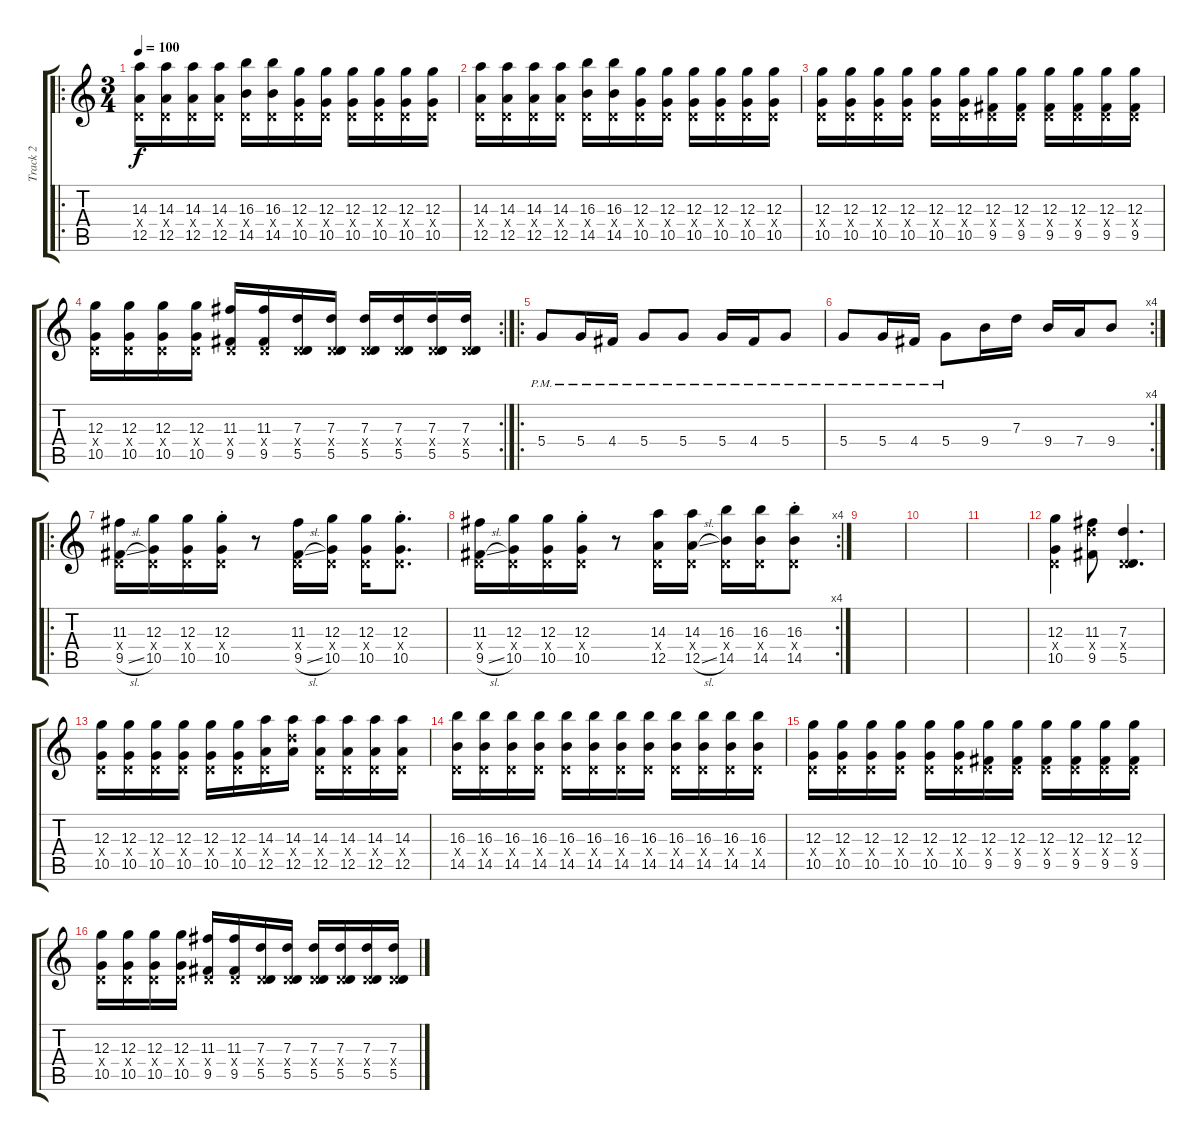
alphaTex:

\track ("Track 2" "Track 2") {instrument electricguitarclean}
\staff {score tabs}
\tuning (E4 B3 G3 D3 A2 E2) {hide}
\ro
\ts (3 4)
\tempo 100
\clef g2
\ks c
(14.3 0.4{x} 12.5).16{dy f} (14.3 0.4{x} 12.5).16 (14.3 0.4{x} 12.5).16 (14.3 0.4{x} 12.5).16 (16.3 0.4{x} 14.5).16 (16.3 0.4{x} 14.5).16 (12.3 0.4{x} 10.5).16 (12.3 0.4{x} 10.5).16 (12.3 0.4{x} 10.5).16 (12.3 0.4{x} 10.5).16 (12.3 0.4{x} 10.5).16 (12.3 0.4{x} 10.5).16 |
(14.3 0.4{x} 12.5).16 (14.3 0.4{x} 12.5).16 (14.3 0.4{x} 12.5).16 (14.3 0.4{x} 12.5).16 (16.3 0.4{x} 14.5).16 (16.3 0.4{x} 14.5).16 (12.3 0.4{x} 10.5).16 (12.3 0.4{x} 10.5).16 (12.3 0.4{x} 10.5).16 (12.3 0.4{x} 10.5).16 (12.3 0.4{x} 10.5).16 (12.3 0.4{x} 10.5).16 |
(12.3 0.4{x} 10.5).16 (12.3 0.4{x} 10.5).16 (12.3 0.4{x} 10.5).16 (12.3 0.4{x} 10.5).16 (12.3 0.4{x} 10.5).16 (12.3 0.4{x} 10.5).16 (12.3 0.4{x} 9.5).16 (12.3 0.4{x} 9.5).16 (12.3 0.4{x} 9.5).16 (12.3 0.4{x} 9.5).16 (12.3 0.4{x} 9.5).16 (12.3 0.4{x} 9.5).16 |
\rc 2
(12.3 0.4{x} 10.5).16 (12.3 0.4{x} 10.5).16 (12.3 0.4{x} 10.5).16 (12.3 0.4{x} 10.5).16 (11.3 0.4{x} 9.5).16 (11.3 0.4{x} 9.5).16 (7.3 0.4{x} 5.5).16 (7.3 0.4{x} 5.5).16 (7.3 0.4{x} 5.5).16 (7.3 0.4{x} 5.5).16 (7.3 0.4{x} 5.5).16 (7.3 0.4{x} 5.5).16 |
\ro
5.4{pm}.8 5.4{pm}.16 4.4{pm}.16 5.4{pm}.8 5.4{pm}.8 5.4{pm}.16 4.4{pm}.16 5.4{pm}.8 |
\rc 4
5.4{pm}.8 5.4{pm}.16 4.4{pm}.16 5.4{pm}.8 9.4.16 7.3.16 9.4.16 7.4.16 9.4.8 |
\ro
(11.3 0.4{x} 9.5{sl}).16 (12.3 0.4{x} 10.5).16 (12.3 0.4{x} 10.5).16 (12.3{st} 0.4{x} 10.5{st}).16 r.8 (11.3 0.4{x} 9.5{sl}).16 (12.3 0.4{x} 10.5).16 (12.3 0.4{x} 10.5).16 (12.3{st} 0.4{x} 10.5{st}).8{d} |
\rc 4
(11.3 0.4{x} 9.5{sl}).16 (12.3 0.4{x} 10.5).16 (12.3 0.4{x} 10.5).16 (12.3{st} 0.4{x} 10.5{st}).16 r.8 (14.3 0.4{x} 12.5).16 (14.3 0.4{x} 12.5{sl}).16 (16.3 0.4{x} 14.5).16 (16.3 0.4{x} 14.5).16 (16.3{st} 0.4{x} 14.5{st}).8 |
|
|
|
(12.3 0.4{x} 10.5).4 (11.3 12.4{x} 9.5).8 (7.3 0.4{x} 5.5).4{d} |
(12.3 0.4{x} 10.5).16 (12.3 0.4{x} 10.5).16 (12.3 0.4{x} 10.5).16 (12.3 0.4{x} 10.5).16 (12.3 0.4{x} 10.5).16 (12.3 0.4{x} 10.5).16 (14.3 0.4{x} 12.5).16 (14.3 12.4{x} 12.5).16 (14.3 0.4{x} 12.5).16 (14.3 0.4{x} 12.5).16 (14.3 0.4{x} 12.5).16 (14.3 0.4{x} 12.5).16 |
(16.3 0.4{x} 14.5).16 (16.3 0.4{x} 14.5).16 (16.3 0.4{x} 14.5).16 (16.3 0.4{x} 14.5).16 (16.3 0.4{x} 14.5).16 (16.3 0.4{x} 14.5).16 (16.3 0.4{x} 14.5).16 (16.3 0.4{x} 14.5).16 (16.3 0.4{x} 14.5).16 (16.3 0.4{x} 14.5).16 (16.3 0.4{x} 14.5).16 (16.3 0.4{x} 14.5).16 |
(12.3 0.4{x} 10.5).16 (12.3 0.4{x} 10.5).16 (12.3 0.4{x} 10.5).16 (12.3 0.4{x} 10.5).16 (12.3 0.4{x} 10.5).16 (12.3 0.4{x} 10.5).16 (12.3 0.4{x} 9.5).16 (12.3 0.4{x} 9.5).16 (12.3 0.4{x} 9.5).16 (12.3 0.4{x} 9.5).16 (12.3 0.4{x} 9.5).16 (12.3 0.4{x} 9.5).16 |
(12.3 0.4{x} 10.5).16 (12.3 0.4{x} 10.5).16 (12.3 0.4{x} 10.5).16 (12.3 0.4{x} 10.5).16 (11.3 0.4{x} 9.5).16 (11.3 0.4{x} 9.5).16 (7.3 0.4{x} 5.5).16 (7.3 0.4{x} 5.5).16 (7.3 0.4{x} 5.5).16 (7.3 0.4{x} 5.5).16 (7.3 0.4{x} 5.5).16 (7.3 0.4{x} 5.5).16
